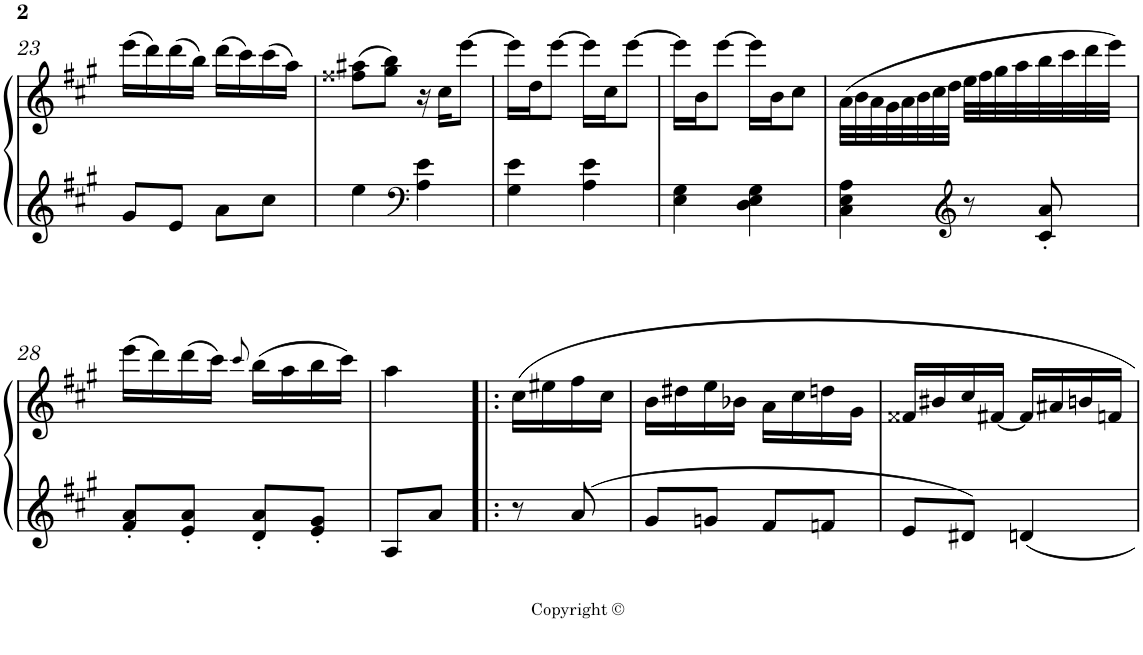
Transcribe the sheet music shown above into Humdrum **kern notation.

**kern	**kern
*part1	*part1
*staff2	*staff1
*I"Piano	*
*I'Pno.	*
!!LO:PB:g=z
*clefG2	*clefG2
*k[f#c#g#]	*k[f#c#g#]
*A:	*A:
*M2/4	*M2/4
=23	=23
8g#/L	(>16eee\LL
.	16ddd\)
8e/J	(>16ddd\
.	16bb\JJ)
8a\L	(>16ddd\LL
.	16ccc#\)
8cc#\J	(>16ccc#\
.	16aa\JJ)
=24	=24
4ee\	(>8ff##X\ 8aa#X\L
.	8gg#\ 8bb\J)
*clefF4	*
4A\ 4e\	16r
.	16cc#\KL
.	[8eee\J
=25	=25
4G#\ 4e\	16eee\LL]
.	16dd\J
.	[8eee\J
4A\ 4e\	16eee\LL]
.	16cc#\J
.	[8eee\J
=26	=26
4E\ 4G#\	16eee\LL]
.	16b\J
.	[8eee\J
4D\ 4E\ 4G#\	16eee\LL]
.	16b\J
.	8cc#\J
=27	=27
4C#\ 4E\ 4A\	(>32a\LLL
.	32b\
.	32a\
.	32g#\
.	32a\
.	32b\
.	32cc#\
.	32dd\JJJ
*clefG2	*
8r	32ee\LLL
.	32ff#\
.	32gg#\
.	32aa\
8c#/' 8a/'	32bb\
.	32ccc#\
.	32ddd\
.	32eee\JJJ)
!!LO:LB:g=z
=28	=28
8f#/' 8a/'L	(>16eee\LL
.	16ddd\)
8e/' 8a/'J	(>16ddd\
.	16ccc#\JJ)
.	8qccc#/
8d/' 8a/'L	(>16bb\LL
.	16aa\
8e/' 8g#/'J	16bb\
.	16ccc#\JJ)
=29	=29
8A/L	4aa\
8a/J	.
=29X3!|:	=29X3!|:
8r	16cc#\LL
.	16ee#X\
8a/	16ff#\
.	16cc#\JJ
=30	=30
8g#/L	16b\LL
.	16dd#X\
8gn/J	16ee\
.	16b-X\JJ
8f#/L	16a\LL
.	16cc#\
8fn/J	16ddn\
.	16g#\JJ
=31	=31
8e/L	16f##X/LL
.	16b#X/
8d#X/J	16cc#/
.	[16f#X/JJ
4dn/	16f#/LL]
.	16a#X/
.	16bn/
.	16fn/JJ
=	=
*-	*-
